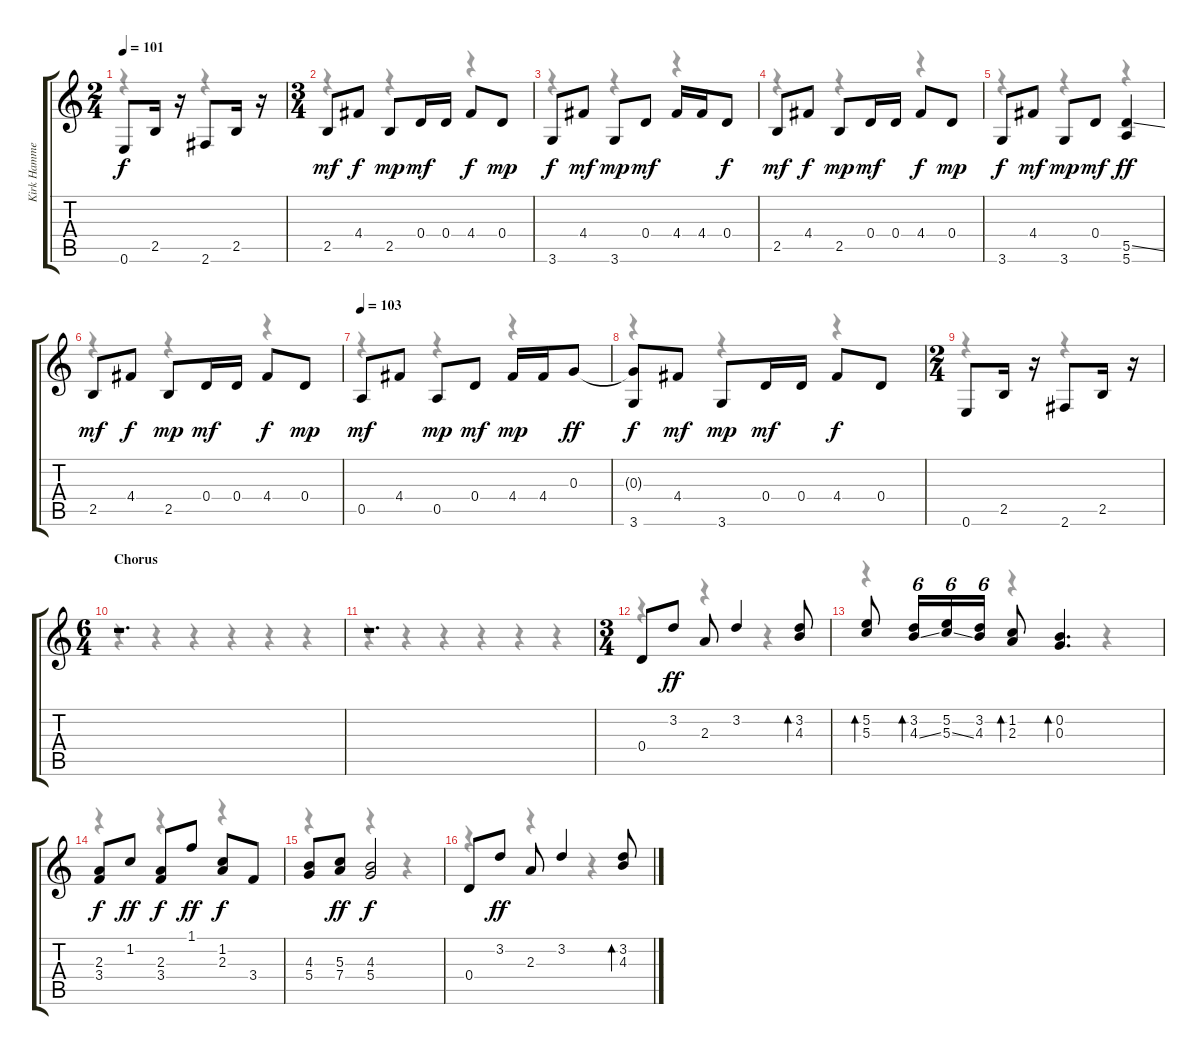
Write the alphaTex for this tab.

\track ("Kirk Hammett (Lead Acoustic)" "Kirk Hamme") {instrument acousticguitarsteel}
\staff {score tabs}
\tuning (E4 B3 G3 D3 A2 E2) {hide}
\voice
\ts (2 4)
\tempo 101
\clef g2
\ks c
0.6.8{dy f} 2.5.16 r.16 2.6.8 2.5.16 r.16 |
\ts (3 4)
2.5.8{dy mf} 4.4.8{dy f} 2.5.8{dy mp} 0.4.16{dy mf} 0.4.16 4.4.8{dy f} 0.4.8{dy mp} |
3.6.8{dy f} 4.4.8{dy mf} 3.6.8{dy mp} 0.4.8{dy mf} 4.4.16 4.4.16 0.4.8{dy f} |
2.5.8{dy mf} 4.4.8{dy f} 2.5.8{dy mp} 0.4.16{dy mf} 0.4.16 4.4.8{dy f} 0.4.8{dy mp} |
3.6.8{dy f} 4.4.8{dy mf} 3.6.8{dy mp} 0.4.8{dy mf} (5.5{ss} 5.6).4{dy ff} |
2.5.8{dy mf} 4.4.8{dy f} 2.5.8{dy mp} 0.4.16{dy mf} 0.4.16 4.4.8{dy f} 0.4.8{dy mp} |
\tempo 103
0.5.8{dy mf} 4.4.8 0.5.8{dy mp} 0.4.8{dy mf} 4.4.16{dy mp} 4.4.16 0.3.8{dy ff} |
(0.3{t} 3.6).8{dy f} 4.4.8{dy mf} 3.6.8{dy mp} 0.4.16{dy mf} 0.4.16 4.4.8{dy f} 0.4.8 |
\ts (2 4)
0.6.8 2.5.16 r.16 2.6.8 2.5.16 r.16 |
\ts (6 4)
\section ("" "Chorus")
r.1{d} |
r.1{d} |
\ts (3 4)
0.4.8 3.2.8{dy ff} 2.3.8 3.2.4 (3.2 4.3).8{bd 60} |
(5.2 5.3).8{bd 60} (3.2 4.3{ss}).16{tu (6 4) bd 60} (5.2 5.3{ss}).16{tu (6 4)} (3.2 4.3).16{tu (6 4)} (1.2 2.3).8{bd 60} (0.2 0.3).4{d bd 60} |
(2.3 3.4).8{dy f} 1.2.8{dy ff} (2.3 3.4).8{dy f} 1.1.8{dy ff} (1.2 2.3).8{dy f} 3.4.8 |
(4.3 5.4).8 (5.3 7.4).8{dy ff} (4.3 5.4).2{dy f} |
0.4.8 3.2.8{dy ff} 2.3.8 3.2.4 (3.2 4.3).8{bd 60}
\voice
\clef g2
\ottava regular
\simile none
\ks c
r.4{dy f} r.4 |
r.4 r.4 r.4 |
r.4 r.4 r.4 |
r.4 r.4 r.4 |
r.4 r.4 r.4 |
r.4 r.4 r.4 |
r.4 r.4 r.4 |
r.4 r.4 r.4 |
r.4 r.4 |
r.4 r.4 r.4 r.4 r.4 r.4 |
r.4 r.4 r.4 r.4 r.4 r.4 |
r.4 r.4 r.4 |
r.4{bd 60} r.4{bd 60} r.4 |
r.4 r.4 r.4 |
r.4 r.4 r.4 |
r.4 r.4 r.4
